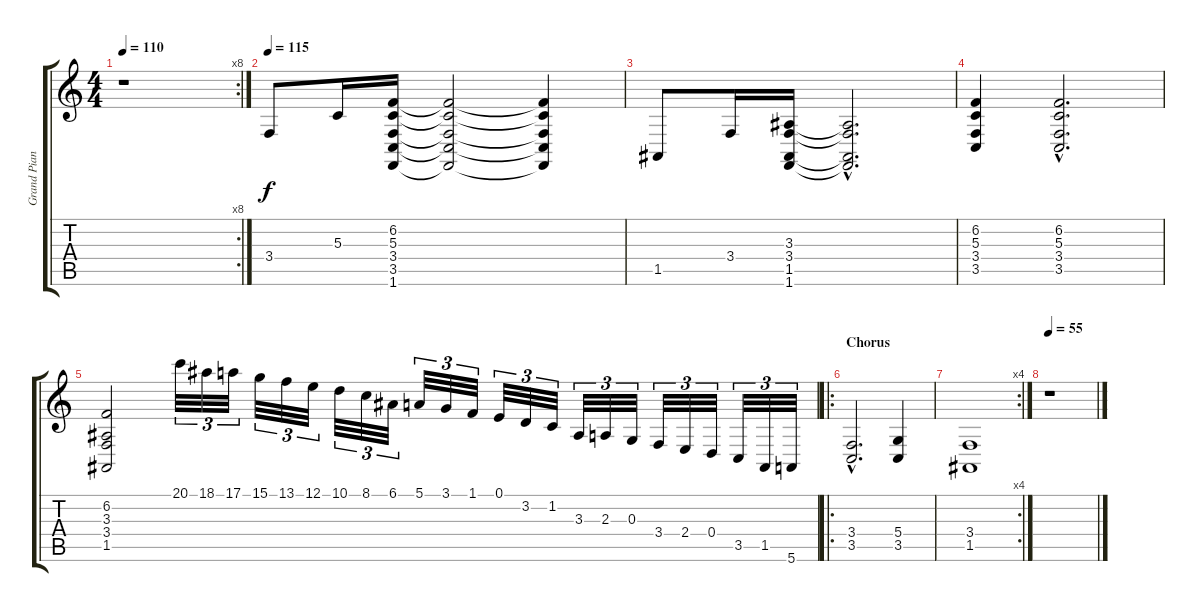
\track ("Grand Piano" "Grand Pian") {instrument acousticgrandpiano}
\staff {score tabs}
\tuning (E4 B3 G3 D3 A2 E2) {hide}
\rc 8
\ts (4 4)
\tempo 110
\clef g2
\ks c
r.1{dy f} |
\tempo 115
3.4.8 5.3.16 (6.2 5.3 3.4 3.5 1.6).16 (6.2{t} 5.3{t} 3.4{t} 3.5{t} 1.6{t}).2 (6.2{t} 5.3{t} 3.4{t} 3.5{t} 1.6{t}).4 |
1.5.8 3.4.16 (3.3 3.4 1.5 1.6).16 (3.3{hac t} 3.4{hac t} 1.5{hac t} 1.6{hac t}).2{d} |
(6.2 5.3 3.4 3.5).4 (6.2{hac} 5.3{hac} 3.4{hac} 3.5{hac}).2{d} |
(6.2 3.3 3.4 1.5).2 20.1.32{tu (3 2) volume 9} 18.1.32{tu (3 2)} 17.1.32{tu (3 2)} 15.1.32{tu (3 2)} 13.1.32{tu (3 2)} 12.1.32{tu (3 2)} 10.1.32{tu (3 2)} 8.1.32{tu (3 2)} 6.1.32{tu (3 2)} 5.1.32{tu (3 2)} 3.1.32{tu (3 2)} 1.1.32{tu (3 2)} 0.1.32{tu (3 2)} 3.2.32{tu (3 2)} 1.2.32{tu (3 2)} 3.3.32{tu (3 2)} 2.3.32{tu (3 2)} 0.3.32{tu (3 2)} 3.4.32{tu (3 2)} 2.4.32{tu (3 2)} 0.4.32{tu (3 2)} 3.5.32{tu (3 2)} 1.5.32{tu (3 2)} 5.6.32{tu (3 2)} |
\ro
\section ("" "Chorus")
(3.4{hac} 3.5{hac}).2{d volume 16} (5.4 3.5).4 |
\rc 4
(3.4 1.5).1 |
\tempo 55
r.1
